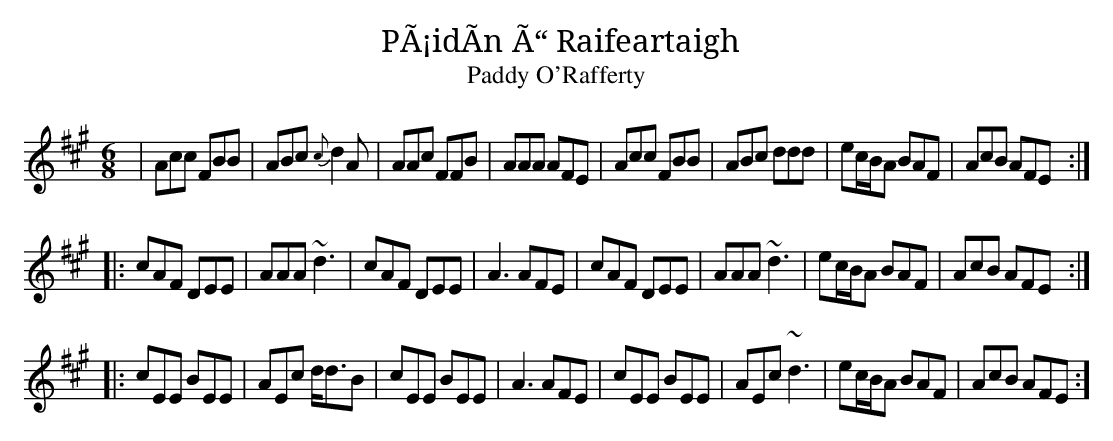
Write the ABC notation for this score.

X:1
T:PÃ¡idÃ­n Ã“ Raifeartaigh
T:Paddy O'Rafferty
M:6/8
L:1/8
K:A
|Acc FBB|ABc {c}d2A|AAc FFB|AAA AFE|Acc FBB|ABc ddd|ec/B/A BAF|AcB AFE::
cAF DEE|AAA ~d3|cAF DEE|A3 AFE|cAF DEE|AAA ~d3|ec/B/A BAF|AcB AFE::
cEE BEE|AEc d<dB|cEE BEE|A3 AFE|cEE BEE|AEc ~d3|ec/B/A BAF|AcB AFE:]
